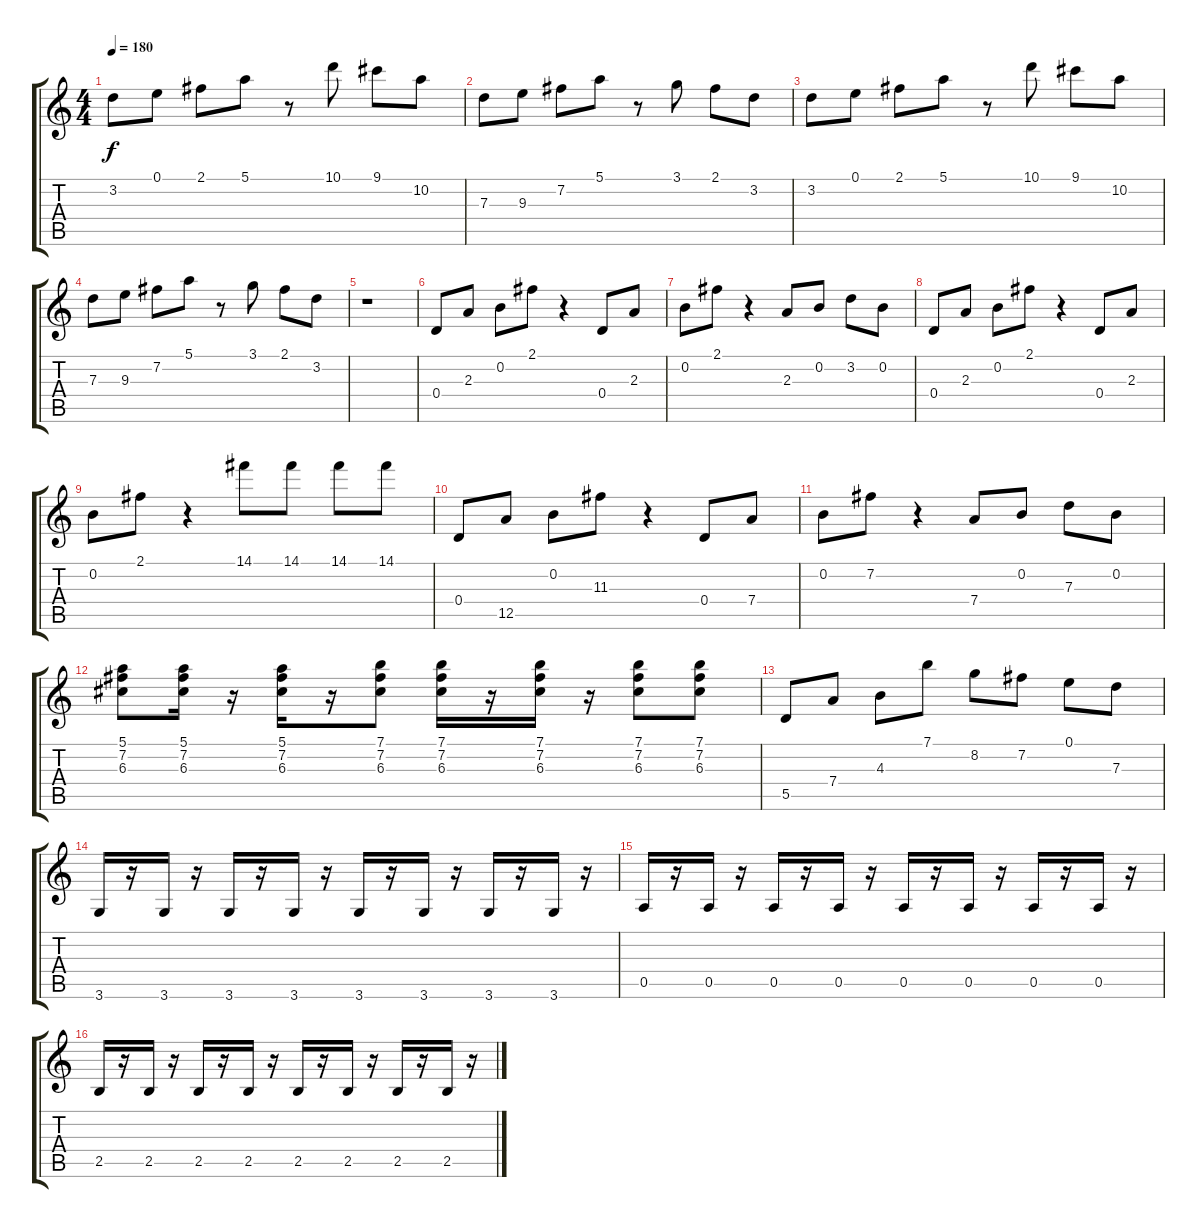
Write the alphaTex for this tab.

\track "" {instrument overdrivenguitar}
\staff {score tabs}
\tuning (E4 B3 G3 D3 A2 E2) {hide}
\ts (4 4)
\tempo 180
\clef g2
\ks c
3.2.8{dy f} 0.1.8 2.1.8 5.1.8 r.8 10.1.8 9.1.8 10.2.8 |
7.3.8 9.3.8 7.2.8 5.1.8 r.8 3.1.8 2.1.8 3.2.8 |
3.2.8 0.1.8 2.1.8 5.1.8 r.8 10.1.8 9.1.8 10.2.8 |
7.3.8 9.3.8 7.2.8 5.1.8 r.8 3.1.8 2.1.8 3.2.8 |
r.1 |
0.4.8 2.3.8 0.2.8 2.1.8 r.4 0.4.8 2.3.8 |
0.2.8 2.1.8 r.4 2.3.8 0.2.8 3.2.8 0.2.8 |
0.4.8 2.3.8 0.2.8 2.1.8 r.4 0.4.8 2.3.8 |
0.2.8 2.1.8 r.4 14.1.8 14.1.8 14.1.8 14.1.8 |
0.4.8 12.5.8 0.2.8 11.3.8 r.4 0.4.8 7.4.8 |
0.2.8 7.2.8 r.4 7.4.8 0.2.8 7.3.8 0.2.8 |
(5.1 7.2 6.3).8 (5.1 7.2 6.3).16 r.16 (5.1 7.2 6.3).16 r.16 (7.1 7.2 6.3).8 (7.1 7.2 6.3).16 r.16 (7.1 7.2 6.3).16 r.16 (7.1 7.2 6.3).8 (7.1 7.2 6.3).8 |
5.5.8 7.4.8 4.3.8 7.1.8 8.2.8 7.2.8 0.1.8 7.3.8 |
3.6.16 r.16 3.6.16 r.16 3.6.16 r.16 3.6.16 r.16 3.6.16 r.16 3.6.16 r.16 3.6.16 r.16 3.6.16 r.16 |
0.5.16 r.16 0.5.16 r.16 0.5.16 r.16 0.5.16 r.16 0.5.16 r.16 0.5.16 r.16 0.5.16 r.16 0.5.16 r.16 |
2.5.16 r.16 2.5.16 r.16 2.5.16 r.16 2.5.16 r.16 2.5.16 r.16 2.5.16 r.16 2.5.16 r.16 2.5.16 r.16
